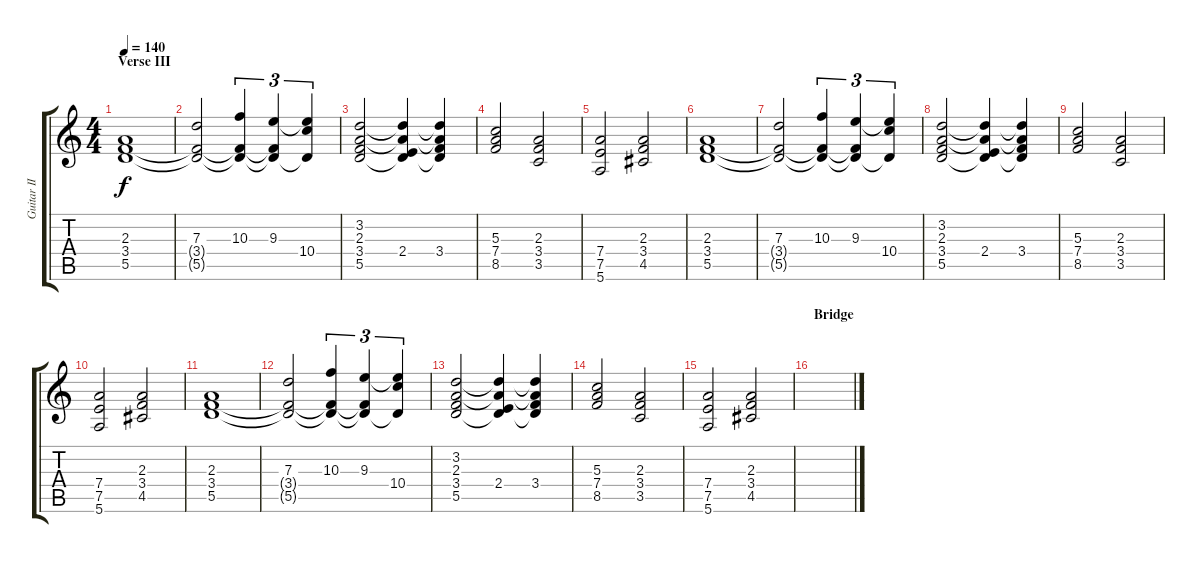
\track ("Guitar II" "Guitar II") {instrument distortionguitar}
\staff {score tabs}
\tuning (E4 B3 G3 D3 A2 E2) {hide}
\ts (4 4)
\section ("" "Verse III")
\tempo 140
\clef g2
\ks c
(2.3 3.4 5.5).1{dy f volume 10} |
(7.3 3.4{t} 5.5{t}).2 (10.3 3.4{t} 5.5{t}).4{tu (3 2)} (9.3 3.4{t} 5.5{t}).4{tu (3 2)} (9.3{t} 10.4 5.5{t}).4{tu (3 2)} |
(3.2 2.3 3.4 5.5).2 (3.2{t} 2.3{t} 2.4 5.5{t}).4 (3.2{t} 2.3{t} 3.4 5.5{t}).4 |
(5.3 7.4 8.5).2 (2.3 3.4 3.5).2 |
(7.4 7.5 5.6).2 (2.3 3.4 4.5).2 |
(2.3 3.4 5.5).1 |
(7.3 3.4{t} 5.5{t}).2 (10.3 3.4{t} 5.5{t}).4{tu (3 2)} (9.3 3.4{t} 5.5{t}).4{tu (3 2)} (9.3{t} 10.4 5.5{t}).4{tu (3 2)} |
(3.2 2.3 3.4 5.5).2 (3.2{t} 2.3{t} 2.4 5.5{t}).4 (3.2{t} 2.3{t} 3.4 5.5{t}).4 |
(5.3 7.4 8.5).2 (2.3 3.4 3.5).2 |
(7.4 7.5 5.6).2 (2.3 3.4 4.5).2 |
(2.3 3.4 5.5).1 |
(7.3 3.4{t} 5.5{t}).2 (10.3 3.4{t} 5.5{t}).4{tu (3 2)} (9.3 3.4{t} 5.5{t}).4{tu (3 2)} (9.3{t} 10.4 5.5{t}).4{tu (3 2)} |
(3.2 2.3 3.4 5.5).2 (3.2{t} 2.3{t} 2.4 5.5{t}).4 (3.2{t} 2.3{t} 3.4 5.5{t}).4 |
(5.3 7.4 8.5).2 (2.3 3.4 3.5).2 |
(7.4 7.5 5.6).2 (2.3 3.4 4.5).2 |
\section ("" "Bridge")
